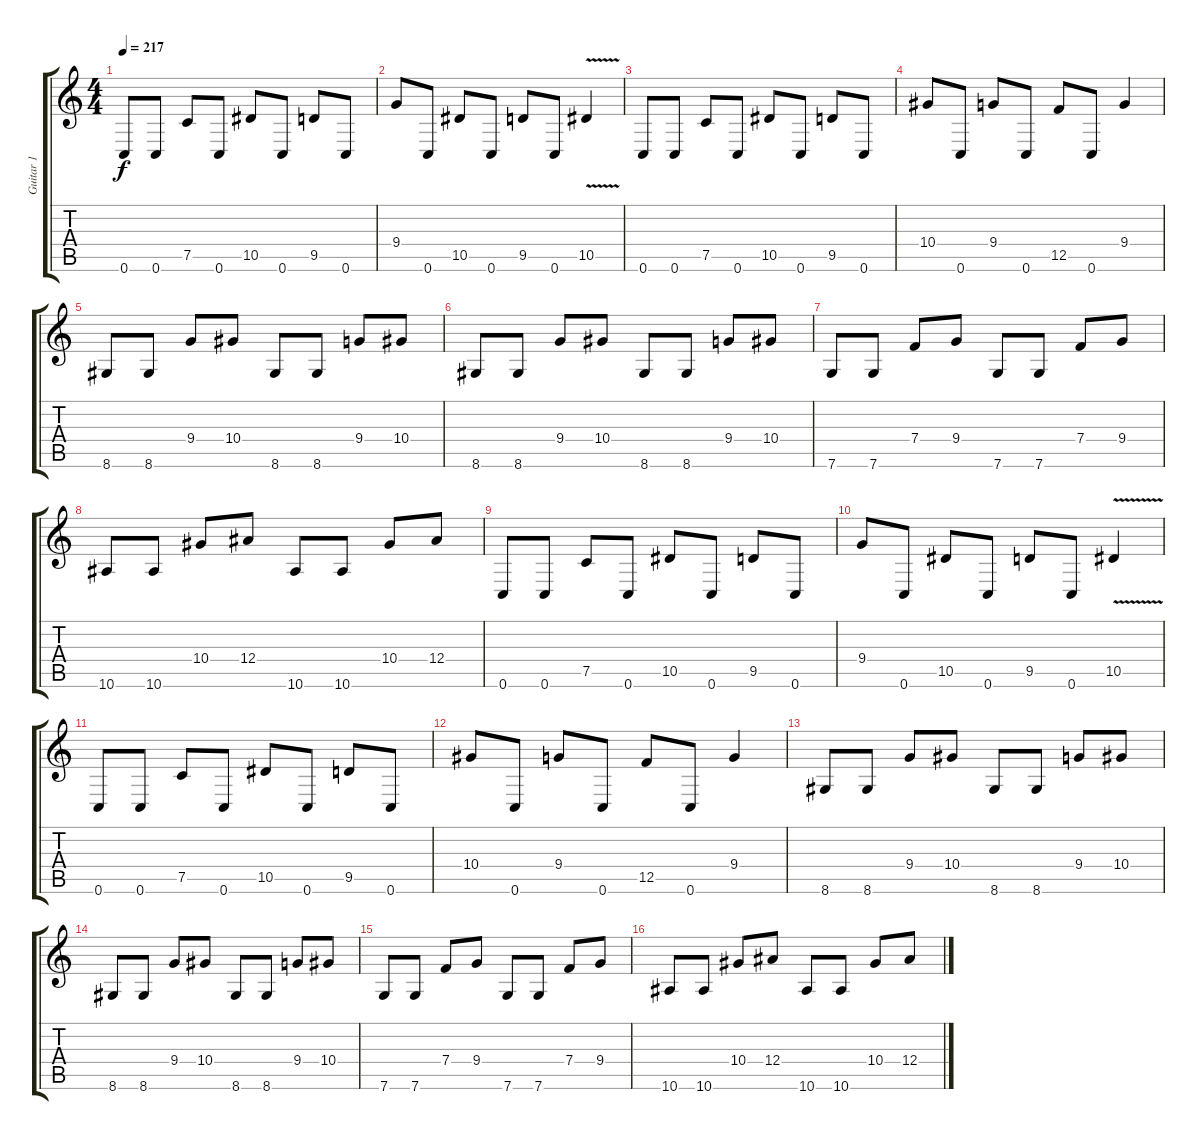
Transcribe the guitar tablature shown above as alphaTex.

\track ("Guitar 1" "Guitar 1") {instrument distortionguitar}
\staff {score tabs}
\tuning (C4 G3 Eb3 Bb2 F2 C2) {hide}
\ts (4 4)
\tempo 217
\clef g2
\ks c
0.6.8{dy f} 0.6.8 7.5.8 0.6.8 10.5.8 0.6.8 9.5.8 0.6.8 |
9.4.8 0.6.8 10.5.8 0.6.8 9.5.8 0.6.8 10.5{v}.4 |
0.6.8 0.6.8 7.5.8 0.6.8 10.5.8 0.6.8 9.5.8 0.6.8 |
10.4.8 0.6.8 9.4.8 0.6.8 12.5.8 0.6.8 9.4.4 |
8.6.8 8.6.8 9.4.8 10.4.8 8.6.8 8.6.8 9.4.8 10.4.8 |
8.6.8 8.6.8 9.4.8 10.4.8 8.6.8 8.6.8 9.4.8 10.4.8 |
7.6.8 7.6.8 7.4.8 9.4.8 7.6.8 7.6.8 7.4.8 9.4.8 |
10.6.8 10.6.8 10.4.8 12.4.8 10.6.8 10.6.8 10.4.8 12.4.8 |
0.6.8 0.6.8 7.5.8 0.6.8 10.5.8 0.6.8 9.5.8 0.6.8 |
9.4.8 0.6.8 10.5.8 0.6.8 9.5.8 0.6.8 10.5{v}.4 |
0.6.8 0.6.8 7.5.8 0.6.8 10.5.8 0.6.8 9.5.8 0.6.8 |
10.4.8 0.6.8 9.4.8 0.6.8 12.5.8 0.6.8 9.4.4 |
8.6.8 8.6.8 9.4.8 10.4.8 8.6.8 8.6.8 9.4.8 10.4.8 |
8.6.8 8.6.8 9.4.8 10.4.8 8.6.8 8.6.8 9.4.8 10.4.8 |
7.6.8 7.6.8 7.4.8 9.4.8 7.6.8 7.6.8 7.4.8 9.4.8 |
10.6.8 10.6.8 10.4.8 12.4.8 10.6.8 10.6.8 10.4.8 12.4.8
